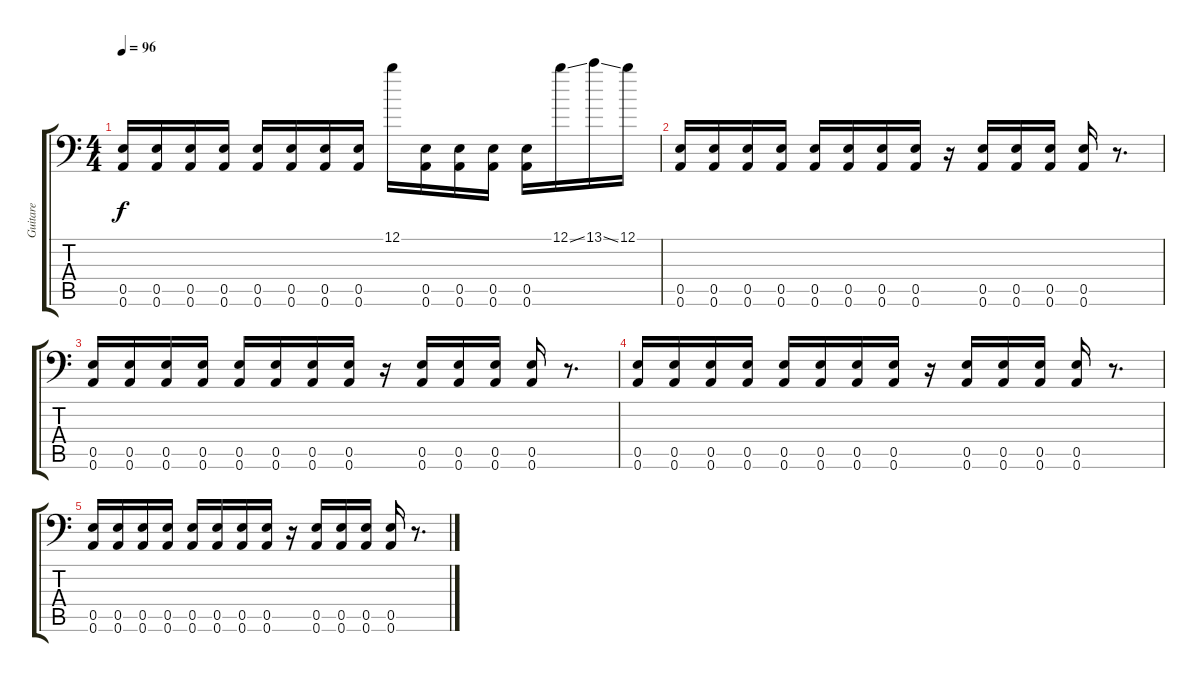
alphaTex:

\track ("Guitare" "Guitare") {instrument overdrivenguitar}
\staff {score tabs}
\tuning (B3 Gb3 D3 A2 E2 A1) {hide}
\ts (4 4)
\tempo 96
\clef f4
\ks c
(0.5 0.6).16{dy f} (0.5 0.6).16 (0.5 0.6).16 (0.5 0.6).16 (0.5 0.6).16 (0.5 0.6).16 (0.5 0.6).16 (0.5 0.6).16 12.1.16 (0.5 0.6).16 (0.5 0.6).16 (0.5 0.6).16 (0.5 0.6).16 12.1{ss}.16 13.1{ss}.16 12.1.16 |
(0.5 0.6).16{volume 14 instrument overdrivenguitar} (0.5 0.6).16 (0.5 0.6).16 (0.5 0.6).16 (0.5 0.6).16 (0.5 0.6).16 (0.5 0.6).16 (0.5 0.6).16 r.16 (0.5 0.6).16 (0.5 0.6).16 (0.5 0.6).16 (0.5 0.6).16 r.8{d} |
(0.5 0.6).16 (0.5 0.6).16 (0.5 0.6).16 (0.5 0.6).16 (0.5 0.6).16 (0.5 0.6).16 (0.5 0.6).16 (0.5 0.6).16 r.16 (0.5 0.6).16 (0.5 0.6).16 (0.5 0.6).16 (0.5 0.6).16 r.8{d} |
(0.5 0.6).16 (0.5 0.6).16 (0.5 0.6).16 (0.5 0.6).16 (0.5 0.6).16 (0.5 0.6).16 (0.5 0.6).16 (0.5 0.6).16 r.16 (0.5 0.6).16 (0.5 0.6).16 (0.5 0.6).16 (0.5 0.6).16 r.8{d} |
(0.5 0.6).16 (0.5 0.6).16 (0.5 0.6).16 (0.5 0.6).16 (0.5 0.6).16 (0.5 0.6).16 (0.5 0.6).16 (0.5 0.6).16 r.16 (0.5 0.6).16 (0.5 0.6).16 (0.5 0.6).16 (0.5 0.6).16 r.8{d}
